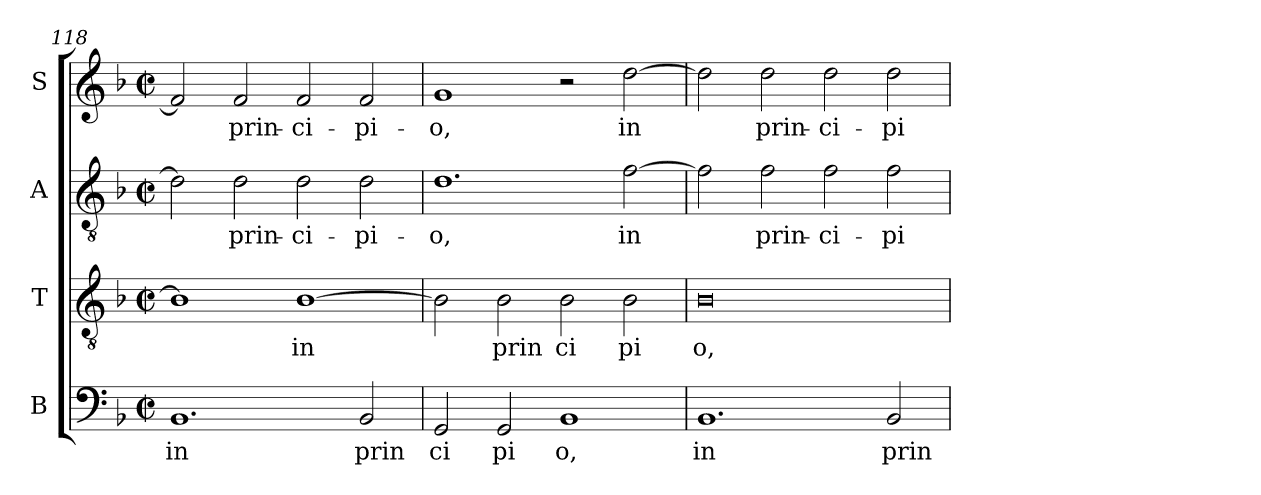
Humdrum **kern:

**kern	**text	**kern	**text	**kern	**text	**kern	**text
*part4	*part4	*part3	*part3	*part2	*part2	*part1	*part1
*staff4	*staff4	*staff3	*staff3	*staff2	*staff2	*staff1	*staff1
*I"B	*	*I"T	*	*I"A	*	*I"S	*
*I'B	*	*I'T	*	*I'A	*	*I'S	*
*clefF4	*	*clefGv2	*	*clefGv2	*	*clefG2	*
*k[b-]	*	*k[b-]	*	*k[b-]	*	*k[b-]	*
*F:	*	*F:	*	*F:	*	*F:	*
*M2/2	*	*M2/2	*	*M2/2	*	*M2/2	*
*met(c|)	*	*met(c|)	*	*met(c|)	*	*met(c|)	*
=118	=118	=118	=118	=118	=118	=118	=118
!	!LO:LY:b:cj	!	!LO:LY:b:cj	!	!LO:LY:b:cj	!	!LO:LY:b:cj
1.BB-	in	1B-]	.	2d\]	.	2f/]	.
!	!	!	!	!	!LO:LY:b:cj	!	!LO:LY:b:cj
.	.	.	.	2d\	prin-	2f/	prin-
!	!	!	!LO:LY:b:cj	!	!LO:LY:b:cj	!	!LO:LY:b:cj
.	.	[>1B-	in	2d\	-ci-	2f/	-ci-
!	!LO:LY:b:cj	!	!	!	!LO:LY:b:cj	!	!LO:LY:b:cj
2BB-/	prin	.	.	2d\	-pi-	2f/	-pi-
=119	=119	=119	=119	=119	=119	=119	=119
!	!LO:LY:b:cj	!	!LO:LY:b:cj	!	!LO:LY:b:cj	!	!LO:LY:b:cj
2GG/	ci	2B-\]	.	1.d	-o,	1g	-o,
!	!LO:LY:b:cj	!	!LO:LY:b:cj	!	!	!	!
2GG/	pi	2B-\	prin	.	.	.	.
!	!LO:LY:b:cj	!	!LO:LY:b:cj	!	!	!	!
1BB-	o,	2B-\	ci	.	.	2r	.
!	!	!	!LO:LY:b:cj	!	!LO:LY:b:cj	!	!LO:LY:b:cj
.	.	2B-\	pi	[>2f\	in	[>2dd\	in
=120	=120	=120	=120	=120	=120	=120	=120
!	!LO:LY:b:cj	!	!LO:LY:b:cj	!	!LO:LY:b:cj	!	!LO:LY:b:cj
1.BB-	in	0B-	o,	2f\]	.	2dd\]	.
!	!	!	!	!	!LO:LY:b:cj	!	!LO:LY:b:cj
.	.	.	.	2f\	prin-	2dd\	prin-
!	!	!	!	!	!LO:LY:b:cj	!	!LO:LY:b:cj
.	.	.	.	2f\	-ci-	2dd\	-ci-
!	!LO:LY:b:cj	!	!	!	!LO:LY:b:cj	!	!LO:LY:b:cj
2BB-/	prin	.	.	2f\	-pi-	2dd\	-pi-
=	=	=	=	=	=	=	=
*-	*-	*-	*-	*-	*-	*-	*-
